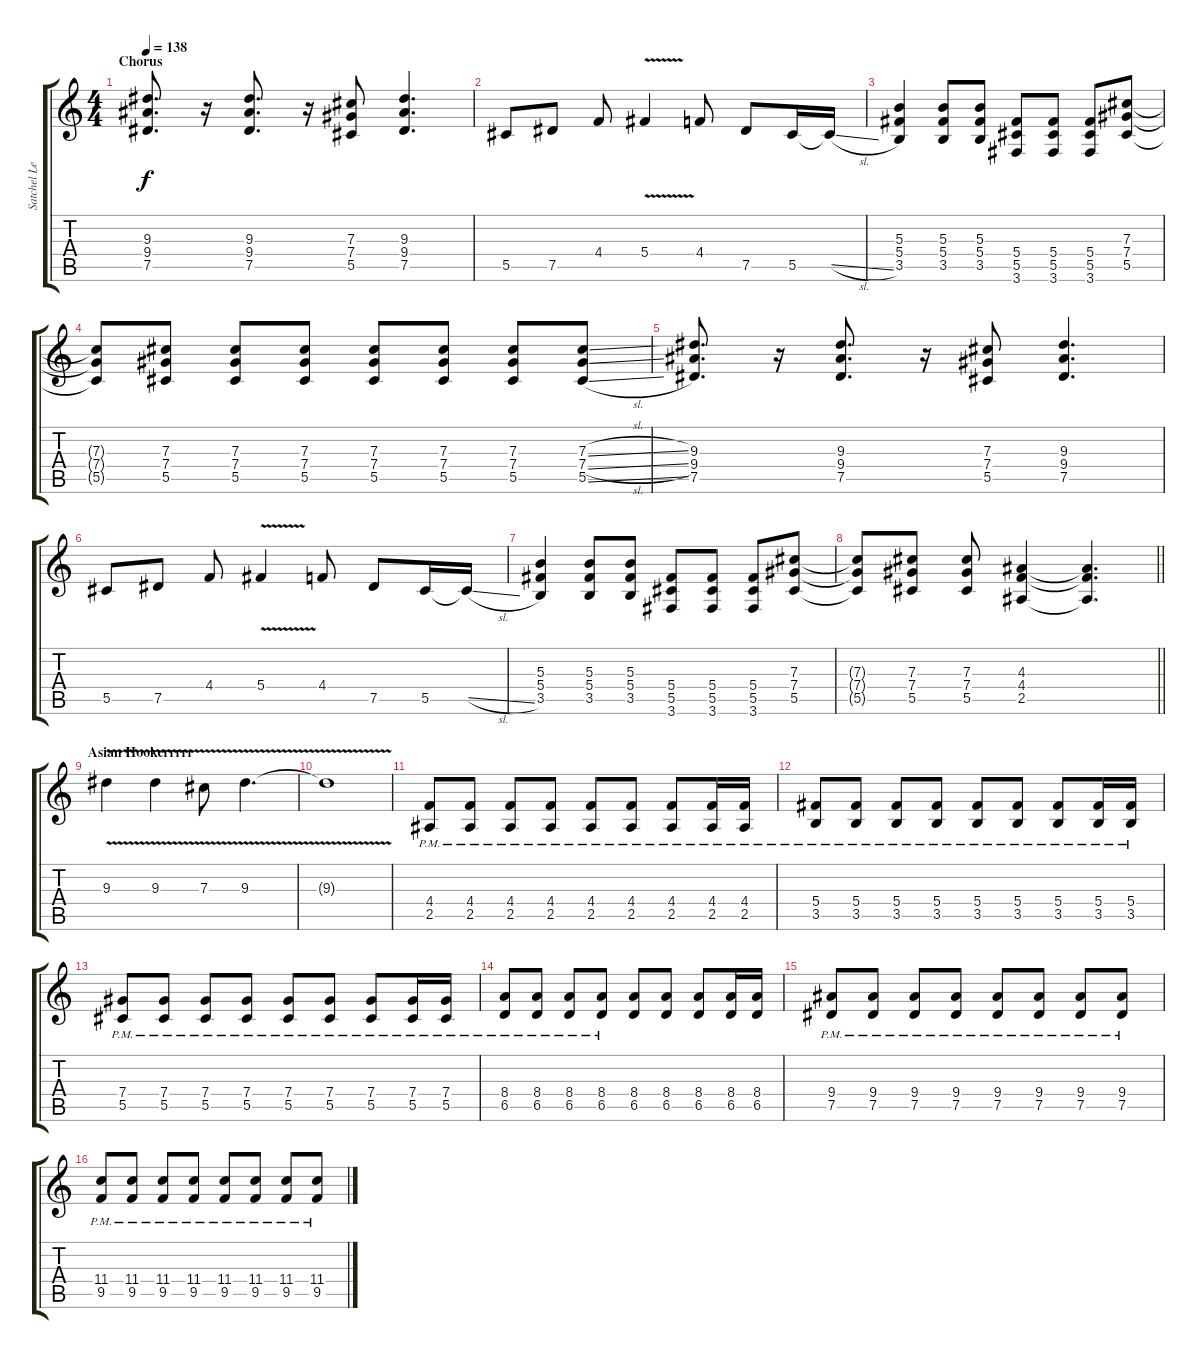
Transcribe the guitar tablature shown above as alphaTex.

\track ("Satchel Lead" "Satchel Le") {instrument distortionguitar}
\staff {score tabs}
\tuning (Eb4 Bb3 Gb3 Db3 Ab2 Eb2) {hide}
\ts (4 4)
\section ("" "Chorus")
\tempo 138
\clef g2
\ks c
(9.3 9.4 7.5).8{d dy f} r.16 (9.3 9.4 7.5).8{d} r.16 (7.3 7.4 5.5).8 (9.3 9.4 7.5).4{d} |
5.5.8 7.5.8 4.4.8 5.4{v}.4 4.4.8 7.5.8 5.5.16 5.5{sl t}.16 |
(5.3 5.4 3.5).4 (5.3 5.4 3.5).8 (5.3 5.4 3.5).8 (5.4 5.5 3.6).8 (5.4 5.5 3.6).8 (5.4 5.5 3.6).8 (7.3 7.4 5.5).8 |
(7.3{t} 7.4{t} 5.5{t}).8 (7.3 7.4 5.5).8 (7.3 7.4 5.5).8 (7.3 7.4 5.5).8 (7.3 7.4 5.5).8 (7.3 7.4 5.5).8 (7.3 7.4 5.5).8 (7.3{sl} 7.4{sl} 5.5{sl}).8 |
(9.3 9.4 7.5).8{d} r.16 (9.3 9.4 7.5).8{d} r.16 (7.3 7.4 5.5).8 (9.3 9.4 7.5).4{d} |
5.5.8 7.5.8 4.4.8 5.4{v}.4 4.4.8 7.5.8 5.5.16 5.5{sl t}.16 |
(5.3 5.4 3.5).4 (5.3 5.4 3.5).8 (5.3 5.4 3.5).8 (5.4 5.5 3.6).8 (5.4 5.5 3.6).8 (5.4 5.5 3.6).8 (7.3 7.4 5.5).8 |
\barLineRight lightlight
(7.3{t} 7.4{t} 5.5{t}).8 (7.3 7.4 5.5).8 (7.3 7.4 5.5).8 (4.3 4.4 2.5).4 (4.3{t} 4.4{t} 2.5{t}).4{d} |
\section ("" "Asian Hookerrrrr")
9.3{v}.4 9.3{v}.4 7.3{v}.8 9.3{v}.4{d} |
9.3{t}.1 |
(4.4{pm} 2.5{pm}).8 (4.4{pm} 2.5{pm}).8 (4.4{pm} 2.5{pm}).8 (4.4{pm} 2.5{pm}).8 (4.4{pm} 2.5{pm}).8 (4.4{pm} 2.5{pm}).8 (4.4{pm} 2.5{pm}).8 (4.4{pm} 2.5{pm}).16 (4.4{pm} 2.5{pm}).16 |
(5.4{pm} 3.5{pm}).8 (5.4{pm} 3.5{pm}).8 (5.4{pm} 3.5{pm}).8 (5.4{pm} 3.5{pm}).8 (5.4{pm} 3.5{pm}).8 (5.4{pm} 3.5{pm}).8 (5.4{pm} 3.5{pm}).8 (5.4{pm} 3.5{pm}).16 (5.4{pm} 3.5{pm}).16 |
(7.4{pm} 5.5{pm}).8 (7.4{pm} 5.5{pm}).8 (7.4{pm} 5.5{pm}).8 (7.4{pm} 5.5{pm}).8 (7.4{pm} 5.5{pm}).8 (7.4{pm} 5.5{pm}).8 (7.4{pm} 5.5{pm}).8 (7.4{pm} 5.5{pm}).16 (7.4{pm} 5.5{pm}).16 |
(8.4{pm} 6.5{pm}).8 (8.4{pm} 6.5{pm}).8 (8.4{pm} 6.5{pm}).8 (8.4{pm} 6.5{pm}).8 (8.4 6.5).8 (8.4 6.5).8 (8.4 6.5).8 (8.4 6.5).16 (8.4 6.5).16 |
(9.4 7.5{pm}).8 (9.4 7.5{pm}).8 (9.4 7.5{pm}).8 (9.4 7.5{pm}).8 (9.4 7.5{pm}).8 (9.4 7.5{pm}).8 (9.4 7.5{pm}).8 (9.4 7.5{pm}).8 |
(11.4 9.5{pm}).8 (11.4 9.5{pm}).8 (11.4 9.5{pm}).8 (11.4 9.5{pm}).8 (11.4 9.5{pm}).8 (11.4 9.5{pm}).8 (11.4 9.5{pm}).8 (11.4 9.5{pm}).8
